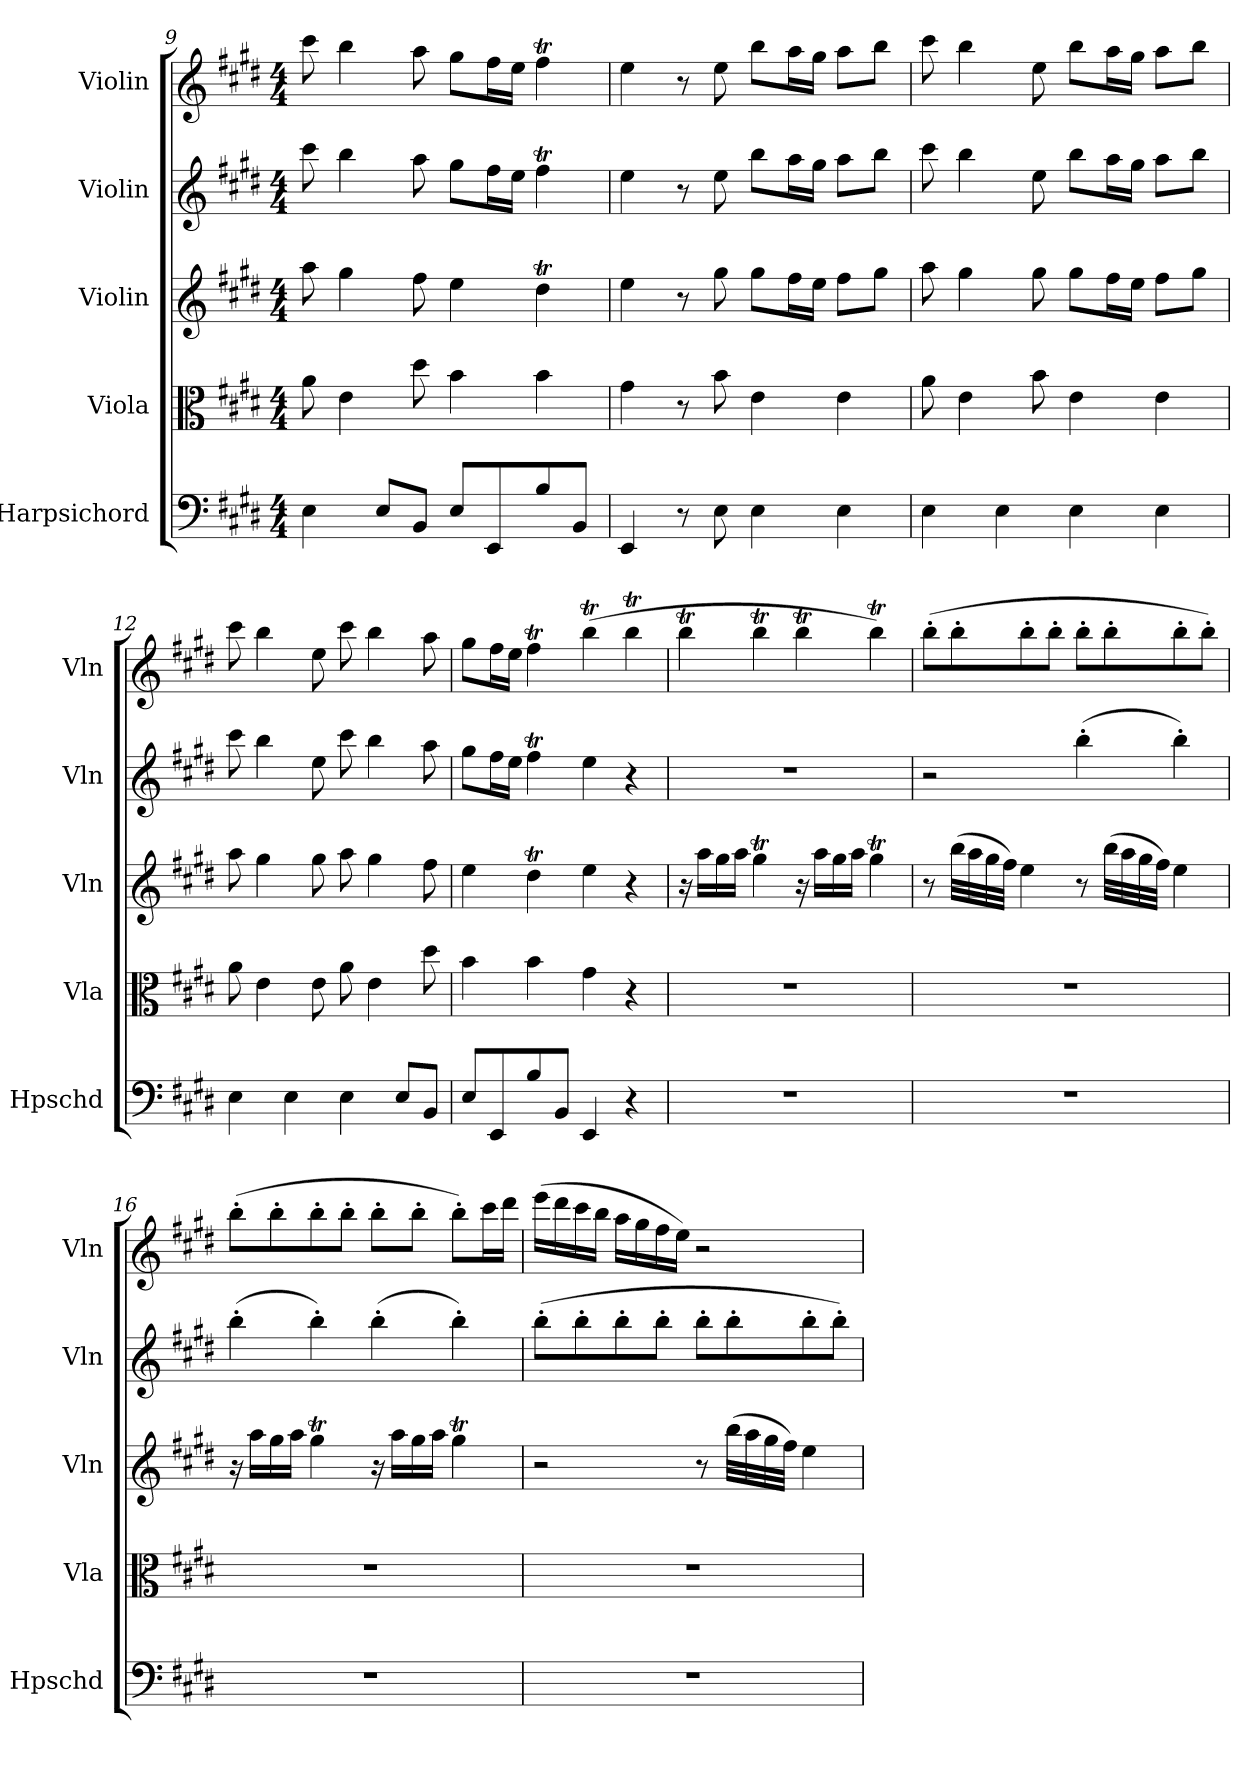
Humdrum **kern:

**kern	**kern	**kern	**kern	**kern
*part5	*part4	*part3	*part2	*part1
*staff5	*staff4	*staff3	*staff2	*staff1
*I"Harpsichord	*I"Viola	*I"Violin	*I"Violin	*I"Violin
*I'Hpschd	*I'Vla	*I'Vln	*I'Vln	*I'Vln
*clefF4	*clefC3	*clefG2	*clefG2	*clefG2
*k[f#c#g#d#]	*k[f#c#g#d#]	*k[f#c#g#d#]	*k[f#c#g#d#]	*k[f#c#g#d#]
*E:	*E:	*E:	*E:	*E:
*M4/4	*M4/4	*M4/4	*M4/4	*M4/4
=9	=9	=9	=9	=9
4E\	8a\	8aa\	8ccc#\	8ccc#\
.	4e\	4gg#\	4bb\	4bb\
8E/L	.	.	.	.
8BB/J	8dd#\	8ff#\	8aa\	8aa\
8E/L	4b\	4ee\	8gg#\L	8gg#\L
8EE/	.	.	16ff#\L	16ff#\L
.	.	.	16ee\JJ	16ee\JJ
8B/	4b\	4dd#t\	4ff#T\	4ff#T\
8BB/J	.	.	.	.
=10	=10	=10	=10	=10
4EE/	4g#\	4ee\	4ee\	4ee\
8r	8r	8r	8r	8r
8E\	8b\	8gg#\	8ee\	8ee\
4E\	4e\	8gg#\L	8bb\L	8bb\L
.	.	16ff#\L	16aa\L	16aa\L
.	.	16ee\JJ	16gg#\JJ	16gg#\JJ
4E\	4e\	8ff#\L	8aa\L	8aa\L
.	.	8gg#\J	8bb\J	8bb\J
=11	=11	=11	=11	=11
4E\	8a\	8aa\	8ccc#\	8ccc#\
.	4e\	4gg#\	4bb\	4bb\
4E\	.	.	.	.
.	8b\	8gg#\	8ee\	8ee\
4E\	4e\	8gg#\L	8bb\L	8bb\L
.	.	16ff#\L	16aa\L	16aa\L
.	.	16ee\JJ	16gg#\JJ	16gg#\JJ
4E\	4e\	8ff#\L	8aa\L	8aa\L
.	.	8gg#\J	8bb\J	8bb\J
=12	=12	=12	=12	=12
4E\	8a\	8aa\	8ccc#\	8ccc#\
.	4e\	4gg#\	4bb\	4bb\
4E\	.	.	.	.
.	8e\	8gg#\	8ee\	8ee\
4E\	8a\	8aa\	8ccc#\	8ccc#\
.	4e\	4gg#\	4bb\	4bb\
8E/L	.	.	.	.
8BB/J	8dd#\	8ff#\	8aa\	8aa\
=13	=13	=13	=13	=13
8E/L	4b\	4ee\	8gg#\L	8gg#\L
8EE/	.	.	16ff#\L	16ff#\L
.	.	.	16ee\JJ	16ee\JJ
8B/	4b\	4dd#t\	4ff#T\	4ff#T\
8BB/J	.	.	.	.
4EE/	4g#\	4ee\	4ee\	(4bbT\
4r	4r	4r	4r	4bbT\
=14	=14	=14	=14	=14
1r	1r	16r	1r	4bbT\
.	.	16aa\LL	.	.
.	.	16gg#\	.	.
.	.	16aa\JJ	.	.
.	.	4gg#t\	.	4bbT\
.	.	16r	.	4bbT\
.	.	16aa\LL	.	.
.	.	16gg#\	.	.
.	.	16aa\JJ	.	.
.	.	4gg#t\	.	4bbT\)
=15	=15	=15	=15	=15
1r	1r	8r	2r	(8bb'\L
.	.	(32bb\LLL	.	8bb'\
.	.	32aa\	.	.
.	.	32gg#\	.	.
.	.	32ff#\JJJ)	.	.
.	.	4ee\	.	8bb'\
.	.	.	.	8bb'\J
.	.	8r	(4bb'\	8bb'\L
.	.	(32bb\LLL	.	8bb'\
.	.	32aa\	.	.
.	.	32gg#\	.	.
.	.	32ff#\JJJ)	.	.
.	.	4ee\	4bb'\)	8bb'\
.	.	.	.	8bb'\J)
=16	=16	=16	=16	=16
1r	1r	16r	(4bb'\	(8bb'\L
.	.	16aa\LL	.	.
.	.	16gg#\	.	8bb'\
.	.	16aa\JJ	.	.
.	.	4gg#t\	4bb'\)	8bb'\
.	.	.	.	8bb'\J
.	.	16r	(4bb'\	8bb'\L
.	.	16aa\LL	.	.
.	.	16gg#\	.	8bb'\J
.	.	16aa\JJ	.	.
.	.	4gg#t\	4bb'\)	8bb'\L)
.	.	.	.	16ccc#\L
.	.	.	.	16ddd#\JJ
=17	=17	=17	=17	=17
1r	1r	2r	(8bb'\L	(16eee\LL
.	.	.	.	16ddd#\
.	.	.	8bb'\	16ccc#\
.	.	.	.	16bb\JJ
.	.	.	8bb'\	16aa\LL
.	.	.	.	16gg#\
.	.	.	8bb'\J	16ff#\
.	.	.	.	16ee\JJ)
.	.	8r	8bb'\L	2r
.	.	(32bb\LLL	8bb'\	.
.	.	32aa\	.	.
.	.	32gg#\	.	.
.	.	32ff#\JJJ)	.	.
.	.	4ee\	8bb'\	.
.	.	.	8bb'\J)	.
=	=	=	=	=
*-	*-	*-	*-	*-
